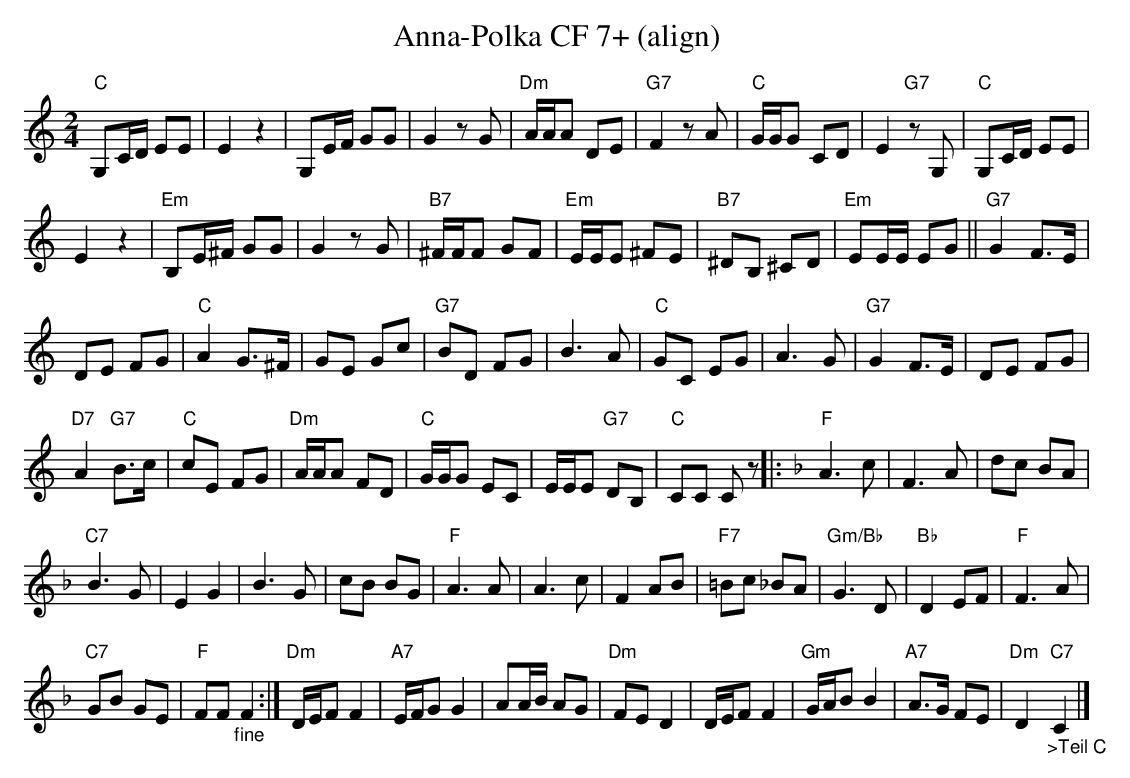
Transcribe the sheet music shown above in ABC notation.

X:1
T:Anna-Polka CF 7+ (align)
M:2/4
L:1/8
K:Cmaj%%MIDI gchordon
"C"G,C/2D/2 EE | E2z2 | G,E/2F/2 GG | G2zG | "Dm"A/2A/2A DE | "G7"F2zA | "C"G/2G/2G CD | E2"G7"zG, | \
"C"G,C/2D/2 EE |
E2z2 | "Em"B,E/2^F/2 GG | G2zG | "B7"^F/2F/2F GF | "Em"E/2E/2E ^FE | "B7"^DB, ^CD | "Em"EE/2E/2 EG || \
"G7"G2F>E |
DE FG | "C"A2 G>^F | GE Gc | "G7"BD FG | B3A | "C"GC EG | A3G | \
"G7"G2 F>E | DE FG |
"D7"A2 "G7"B>c | "C"cE FG | "Dm"A/2A/2A FD | "C"G/2G/2G EC | E/2E/2E "G7"DB, | "C"CC Cz || \
|: [K:Fmaj] \
"F"A3c | F3A | dc BA |
"C7"B3G | E2G2 | B3G | cB BG | "F"A3A | \
A3c | F2 AB | "F7"=Bc _BA | "Gm/Bb"G3D | "Bb"D2 EF | "F"F3A |
"C7"GB GE | "F"FF "_fine"F2 :| \
"Dm"D/2E/2F F2 | "A7"E/2F/2G G2 | AA/2B/2 AG | "Dm"FED2 | D/2E/2F F2 | "Gm"G/2A/2B B2 | "A7"A>G FE | "Dm"D2"_>Teil C""C7"C2 |]
